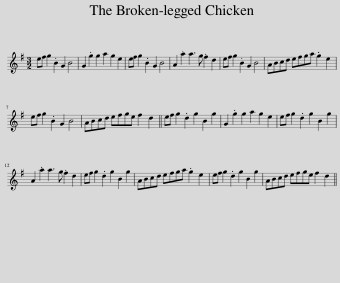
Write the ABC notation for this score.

X:1
L:1/8
M:3/2
I:linebreak $
K:G
V:1 treble
V:1
 ef g2 .B2 G2 B4 | G2 .g2 g2 a2 g2 e2 | ef g2 .B2 G2 B4 | A2 .a2 a3 g .f2 d2 | ef g2 .B2 G2 B4 | %5
 ABcd efga .g2 e2 |$ ef g2 .B2 G2 B4 | ABcd efge f2 d2 || ef g2 .d2 g2 B2 g2 | G2 .g2 g2 a2 g2 e2 | %10
 ef g2 .d2 g2 B2 g2 |$ A2 .a2 a3 g .f2 d2 | ef g2 .d2 g2 B2 g2 | ABcd efga .g2 e2 | ef g2 .d2 g2 B2 g2 | %15
 ABcd efge f2 d2 || %16
